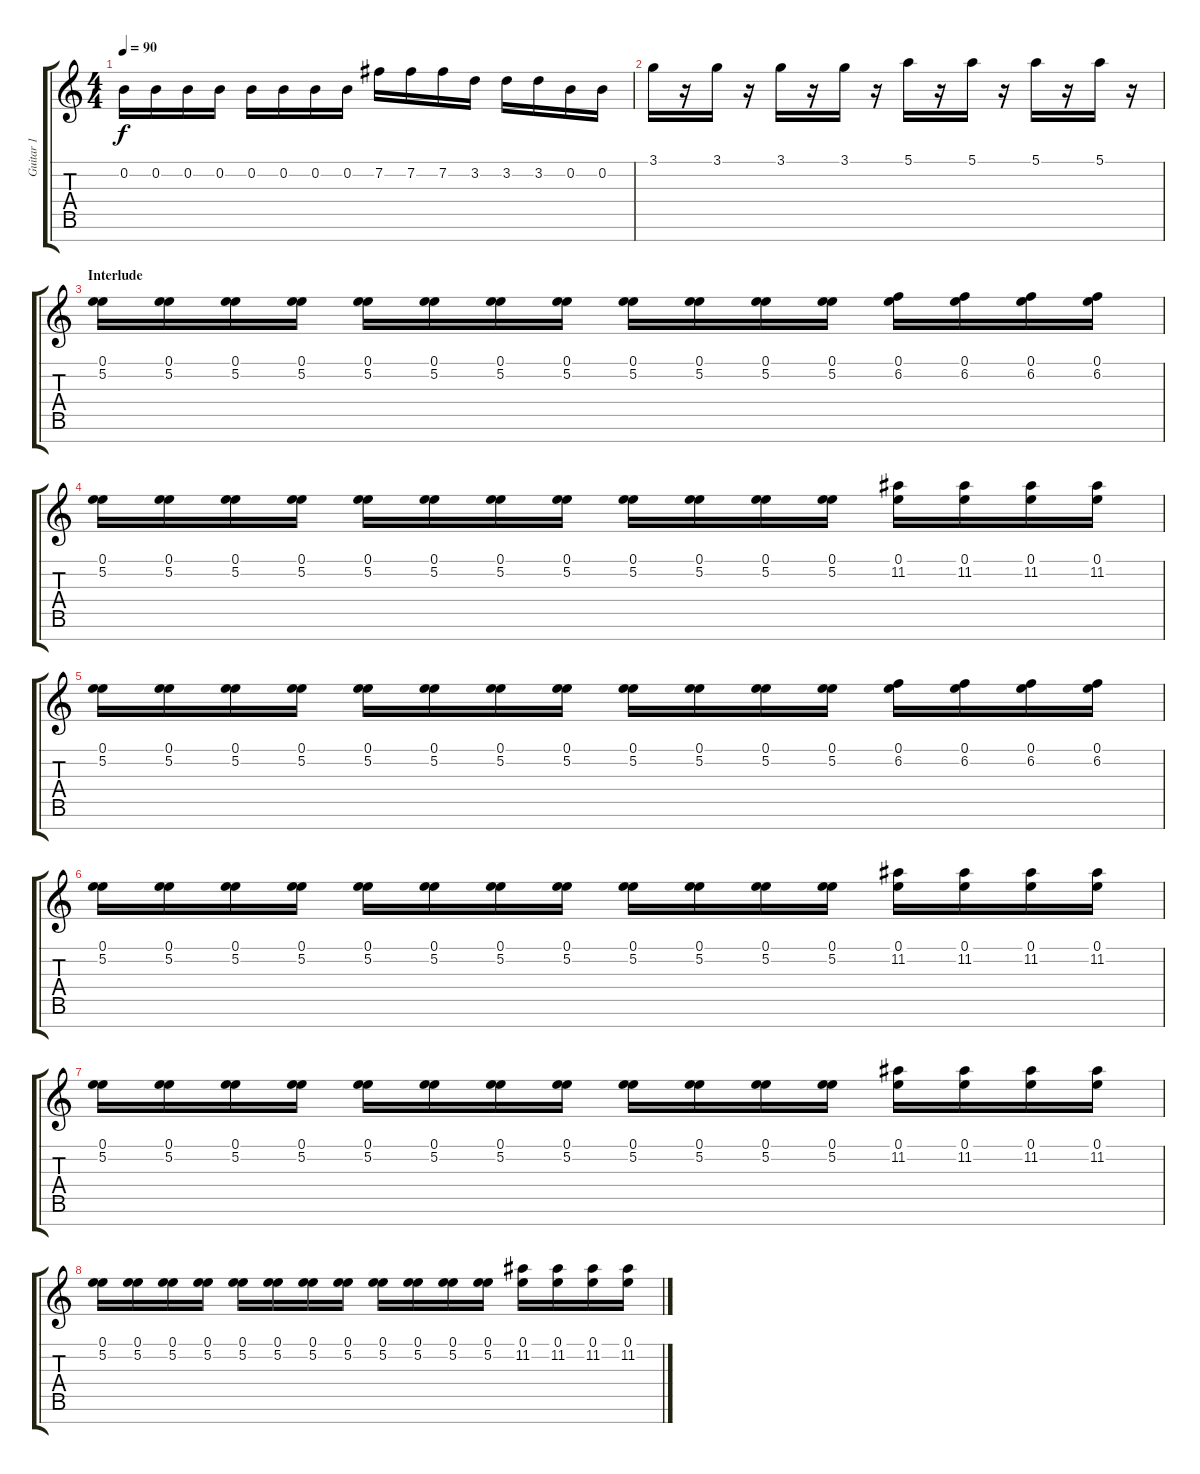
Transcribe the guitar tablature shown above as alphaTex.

\track ("Guitar 1" "Guitar 1") {instrument electricguitarclean}
\staff {score tabs}
\tuning (E4 B3 G3 D3 A2 E2 B1) {hide}
\ts (4 4)
\tempo 90
\clef g2
\ks c
0.2.16{dy f} 0.2.16 0.2.16 0.2.16 0.2.16 0.2.16 0.2.16 0.2.16 7.2.16 7.2.16 7.2.16 3.2.16 3.2.16 3.2.16 0.2.16 0.2.16 |
3.1.16 r.16 3.1.16 r.16 3.1.16 r.16 3.1.16 r.16 5.1.16 r.16 5.1.16 r.16 5.1.16 r.16 5.1.16 r.16 |
\section ("" "Interlude")
(0.1 5.2).16{volume 8} (0.1 5.2).16 (0.1 5.2).16 (0.1 5.2).16 (0.1 5.2).16 (0.1 5.2).16 (0.1 5.2).16 (0.1 5.2).16 (0.1 5.2).16 (0.1 5.2).16 (0.1 5.2).16 (0.1 5.2).16 (0.1 6.2).16 (0.1 6.2).16 (0.1 6.2).16 (0.1 6.2).16 |
(0.1 5.2).16 (0.1 5.2).16 (0.1 5.2).16 (0.1 5.2).16 (0.1 5.2).16 (0.1 5.2).16 (0.1 5.2).16 (0.1 5.2).16 (0.1 5.2).16 (0.1 5.2).16 (0.1 5.2).16 (0.1 5.2).16 (0.1 11.2).16 (0.1 11.2).16 (0.1 11.2).16 (0.1 11.2).16 |
(0.1 5.2).16 (0.1 5.2).16 (0.1 5.2).16 (0.1 5.2).16 (0.1 5.2).16 (0.1 5.2).16 (0.1 5.2).16 (0.1 5.2).16 (0.1 5.2).16 (0.1 5.2).16 (0.1 5.2).16 (0.1 5.2).16 (0.1 6.2).16 (0.1 6.2).16 (0.1 6.2).16 (0.1 6.2).16 |
(0.1 5.2).16 (0.1 5.2).16 (0.1 5.2).16 (0.1 5.2).16 (0.1 5.2).16 (0.1 5.2).16 (0.1 5.2).16 (0.1 5.2).16 (0.1 5.2).16 (0.1 5.2).16 (0.1 5.2).16 (0.1 5.2).16 (0.1 11.2).16 (0.1 11.2).16 (0.1 11.2).16 (0.1 11.2).16 |
(0.1 5.2).16 (0.1 5.2).16 (0.1 5.2).16 (0.1 5.2).16 (0.1 5.2).16 (0.1 5.2).16 (0.1 5.2).16 (0.1 5.2).16 (0.1 5.2).16 (0.1 5.2).16 (0.1 5.2).16 (0.1 5.2).16 (0.1 11.2).16 (0.1 11.2).16 (0.1 11.2).16 (0.1 11.2).16 |
(0.1 5.2).16 (0.1 5.2).16 (0.1 5.2).16 (0.1 5.2).16 (0.1 5.2).16 (0.1 5.2).16 (0.1 5.2).16 (0.1 5.2).16 (0.1 5.2).16 (0.1 5.2).16 (0.1 5.2).16 (0.1 5.2).16 (0.1 11.2).16 (0.1 11.2).16 (0.1 11.2).16 (0.1 11.2).16
